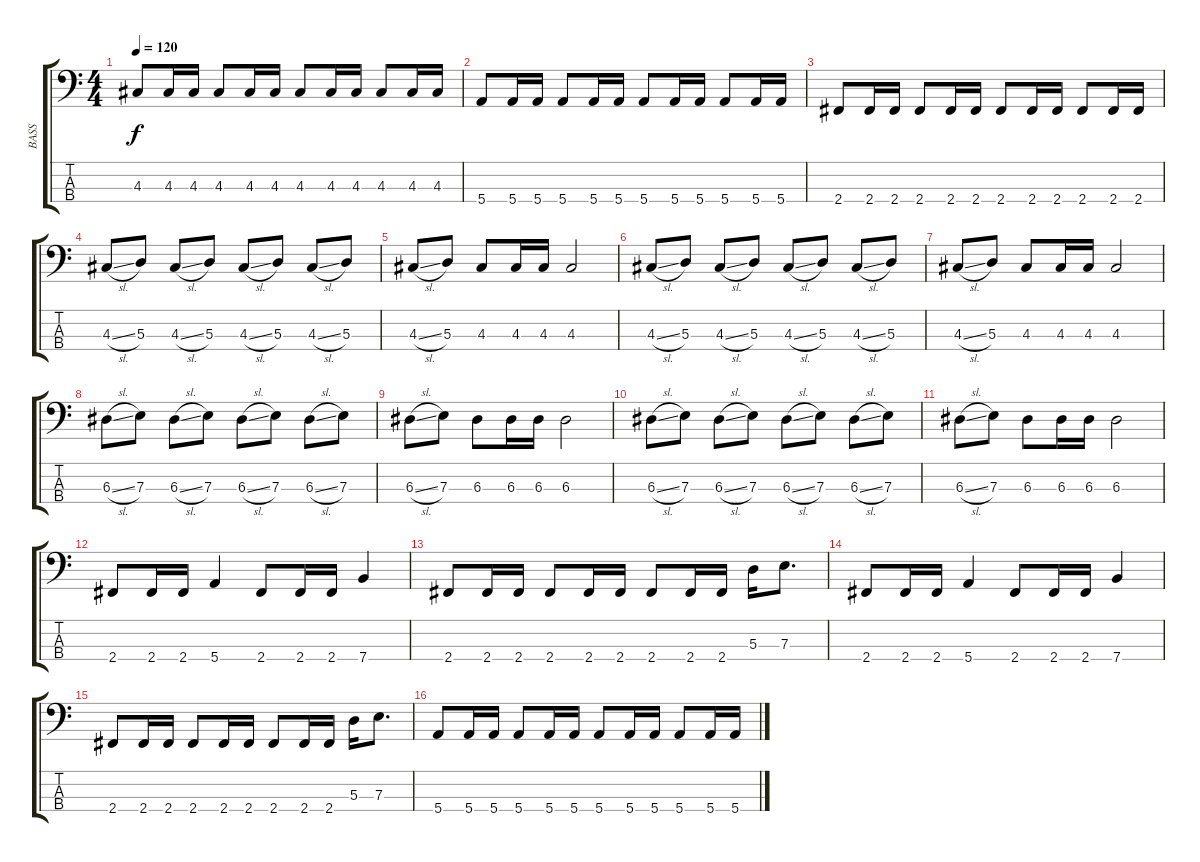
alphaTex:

\track ("BASS" "BASS") {instrument electricbassfinger}
\staff {score tabs}
\tuning (G2 D2 A1 E1) {hide}
\ts (4 4)
\tempo 120
\clef f4
\ks c
4.3.8{dy f} 4.3.16 4.3.16 4.3.8 4.3.16 4.3.16 4.3.8 4.3.16 4.3.16 4.3.8 4.3.16 4.3.16 |
5.4.8 5.4.16 5.4.16 5.4.8 5.4.16 5.4.16 5.4.8 5.4.16 5.4.16 5.4.8 5.4.16 5.4.16 |
2.4.8 2.4.16 2.4.16 2.4.8 2.4.16 2.4.16 2.4.8 2.4.16 2.4.16 2.4.8 2.4.16 2.4.16 |
4.3{sl}.8 5.3.8 4.3{sl}.8 5.3.8 4.3{sl}.8 5.3.8 4.3{sl}.8 5.3.8 |
4.3{sl}.8 5.3.8 4.3.8 4.3.16 4.3.16 4.3.2 |
4.3{sl}.8 5.3.8 4.3{sl}.8 5.3.8 4.3{sl}.8 5.3.8 4.3{sl}.8 5.3.8 |
4.3{sl}.8 5.3.8 4.3.8 4.3.16 4.3.16 4.3.2 |
6.3{sl}.8 7.3.8 6.3{sl}.8 7.3.8 6.3{sl}.8 7.3.8 6.3{sl}.8 7.3.8 |
6.3{sl}.8 7.3.8 6.3.8 6.3.16 6.3.16 6.3.2 |
6.3{sl}.8 7.3.8 6.3{sl}.8 7.3.8 6.3{sl}.8 7.3.8 6.3{sl}.8 7.3.8 |
6.3{sl}.8 7.3.8 6.3.8 6.3.16 6.3.16 6.3.2 |
2.4.8 2.4.16 2.4.16 5.4.4 2.4.8 2.4.16 2.4.16 7.4.4 |
2.4.8 2.4.16 2.4.16 2.4.8 2.4.16 2.4.16 2.4.8 2.4.16 2.4.16 5.3.16 7.3.8{d} |
2.4.8 2.4.16 2.4.16 5.4.4 2.4.8 2.4.16 2.4.16 7.4.4 |
2.4.8 2.4.16 2.4.16 2.4.8 2.4.16 2.4.16 2.4.8 2.4.16 2.4.16 5.3.16 7.3.8{d} |
5.4.8 5.4.16 5.4.16 5.4.8 5.4.16 5.4.16 5.4.8 5.4.16 5.4.16 5.4.8 5.4.16 5.4.16
